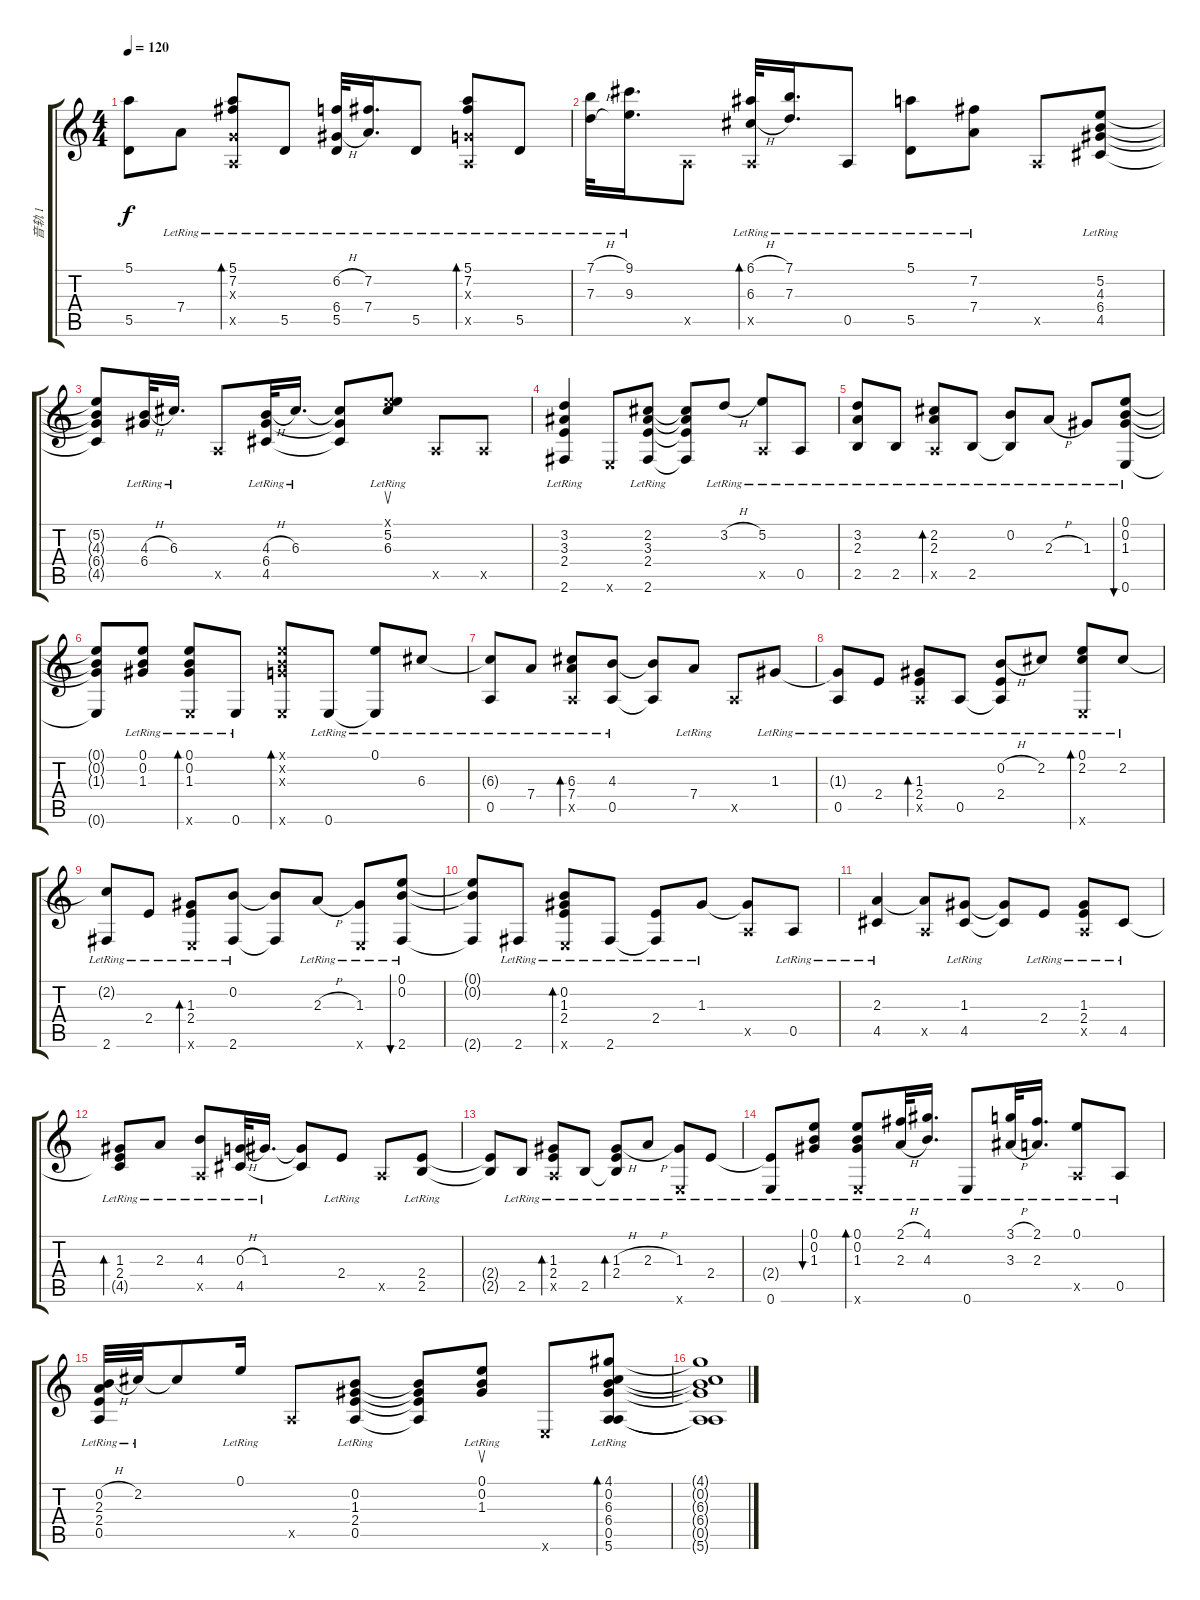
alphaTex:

\track ("音轨 1" "音轨 1") {instrument acousticguitarsteel}
\staff {score tabs}
\tuning (E4 B3 G3 D3 A2 E2) {hide}
\ts (4 4)
\tempo 120
\clef g2
\ks c
(5.1{t} 5.5{t}).8{dy f} 7.4{lr}.8 (5.1{lr} 7.2{lr} 0.3{x} 0.5{x}).8{bd 60} 5.5{lr}.8 (6.2{h lr} 6.4{h lr} 5.5{lr}).32 (7.2{lr} 7.4{lr}).16{d} 5.5{lr}.8 (5.1{lr} 7.2{lr} 0.3{x} 0.5{x}).8{bd 60} 5.5{lr}.8 |
(7.1{h lr} 7.3{h lr}).32 (9.1{lr} 9.3{lr}).16{d} 0.5{x}.8 (6.1{h lr} 6.3{h lr} 0.5{x}).32{bd 60} (7.1{lr} 7.3{lr}).16{d} 0.5{lr}.8 (5.1{lr} 5.5{lr}).8 (7.2{lr} 7.4{lr}).8 0.5{x}.8 (5.2{lr} 4.3{lr} 6.4{lr} 4.5{lr}).8 |
(5.2{t} 4.3{t} 6.4{t} 4.5{t}).8 (4.3{h lr} 6.4{lr}).32 6.3{lr}.16{d} 0.5{x}.8 (4.3{h lr} 6.4{lr} 4.5{lr}).32 6.3{lr}.16{d} (6.3{t} 6.4{t} 4.5{t}).8 (0.1{x} 5.2{lr} 6.3{lr}).8{su} 0.5{x}.8 0.5{x}.8 |
(3.2{lr} 3.3{lr} 2.4{lr} 2.6{lr}).4 0.6{x}.8 (2.2{lr} 3.3{lr} 2.4{lr} 2.6{lr}).8 (2.2{t} 3.3{t} 2.4{t} 2.6{t}).8 3.2{h lr}.8 (5.2{lr} 0.5{x}).8 0.5{lr}.8 |
(3.2{lr} 2.3{lr} 2.5{lr}).8 2.5{lr}.8 (2.2{lr} 2.3{lr} 0.5{x}).8{bd 60} 2.5{lr}.8 (0.2{lr} 2.5{t}).8 2.3{h lr}.8 1.3{lr}.8 (0.1{lr} 0.2{lr} 1.3{lr} 0.6{lr}).8{bu 60} |
(0.1{t} 0.2{t} 1.3{t} 0.6{t}).8 (0.1{lr} 0.2{lr} 1.3{lr}).8 (0.1{lr} 0.2{lr} 1.3{lr} 0.6{x}).8{bd 60} 0.6{lr}.8 (0.1{x} 0.2{x} 0.3{x} 0.6{x}).8{bd 60} 0.6{lr}.8 (0.1{lr} 0.6{t}).8 6.3{lr}.8 |
(6.3{t} 0.5{lr}).8 7.4{lr}.8 (6.3{lr} 7.4{lr} 0.5{x}).8{bd 60} (4.3{lr} 0.5{lr}).8 (4.3{t} 0.5{t}).8 7.4{lr}.8 0.5{x}.8 1.3{lr}.8 |
(1.3{t} 0.5{lr}).8 2.4{lr}.8 (1.3{lr} 2.4{lr} 0.5{x}).8{bd 60} 0.5{lr}.8 (0.2{h lr} 2.4{lr} 0.5{t}).8 2.2{lr}.8 (0.1{lr} 2.2{lr} 0.6{x}).8{bd 60} 2.2{lr}.8 |
(2.2{t} 2.6{lr}).8 2.4{lr}.8 (1.3{lr} 2.4{lr} 0.6{x}).8{bd 60} (0.2{lr} 2.6{lr}).8 (0.2{t} 2.6{t}).8 2.3{h lr}.8 (1.3{lr} 0.6{x}).8 (0.1{lr} 0.2{lr} 2.6{lr}).8{bu 60} |
(0.1{t} 0.2{t} 2.6{t}).8 2.6{lr}.8 (0.2{lr} 1.3{lr} 2.4{lr} 0.6{x}).8{bd 60} 2.6{lr}.8 (2.4{lr} 2.6{t}).8 1.3{lr}.8 (1.3{t} 0.5{x}).8 0.5{lr}.8 |
(2.3{lr} 4.5{lr}).4 (2.3{t} 0.5{x}).8 (1.3{lr} 4.5{lr}).8 (1.3{t} 4.5{t}).8 2.4{lr}.8 (1.3{lr} 2.4{lr} 0.5{x}).8 4.5{lr}.8 |
(1.3{lr} 2.4{lr} 4.5{t}).8{bd 60} 2.3{lr}.8 (4.3{lr} 0.5{x}).8 (0.3{h lr} 4.5{lr}).32 1.3{lr}.16{d} (1.3{t} 4.5{t}).8 2.4{lr}.8 0.5{x}.8 (2.4{lr} 2.5{lr}).8 |
(2.4{t} 2.5{t}).8 2.5{lr}.8 (1.3{lr} 2.4{lr} 0.5{x}).8{bd 60} 2.5{lr}.8 (1.3{h lr} 2.4{lr} 2.5{t}).8{bd 60} 2.3{h lr}.8 (1.3{lr} 0.6{x}).8 2.4{lr}.8 |
(2.4{t} 0.6{lr}).8 (0.1{lr} 0.2{lr} 1.3{lr}).8{bu 60} (0.1{lr} 0.2{lr} 1.3{lr} 0.6{x}).8{bd 60} (2.1{h lr} 2.3{h lr}).32 (4.1{lr} 4.3{lr}).16{d} 0.6{lr}.8 (3.1{h lr} 3.3{h lr}).32 (2.1{lr} 2.3{lr}).16{d} (0.1{lr} 0.5{x}).8 0.5{lr}.8 |
(0.2{h lr} 2.3{lr} 2.4{lr} 0.5{lr}).32 2.2{lr}.32 2.2{t}.8 0.1{lr}.16 0.5{x}.8 (0.2{lr} 1.3{lr} 2.4{lr} 0.5{lr}).8 (0.2{t} 1.3{t} 2.4{t} 0.5{t}).8 (0.1{lr} 0.2{lr} 1.3{lr}).8{su} 0.6{x}.8 (4.1{lr} 0.2{lr} 6.3{lr} 6.4{lr} 0.5{lr} 5.6{lr}).8{bd 240} |
(4.1{t} 0.2{t} 6.3{t} 6.4{t} 0.5{t} 5.6{t}).1
